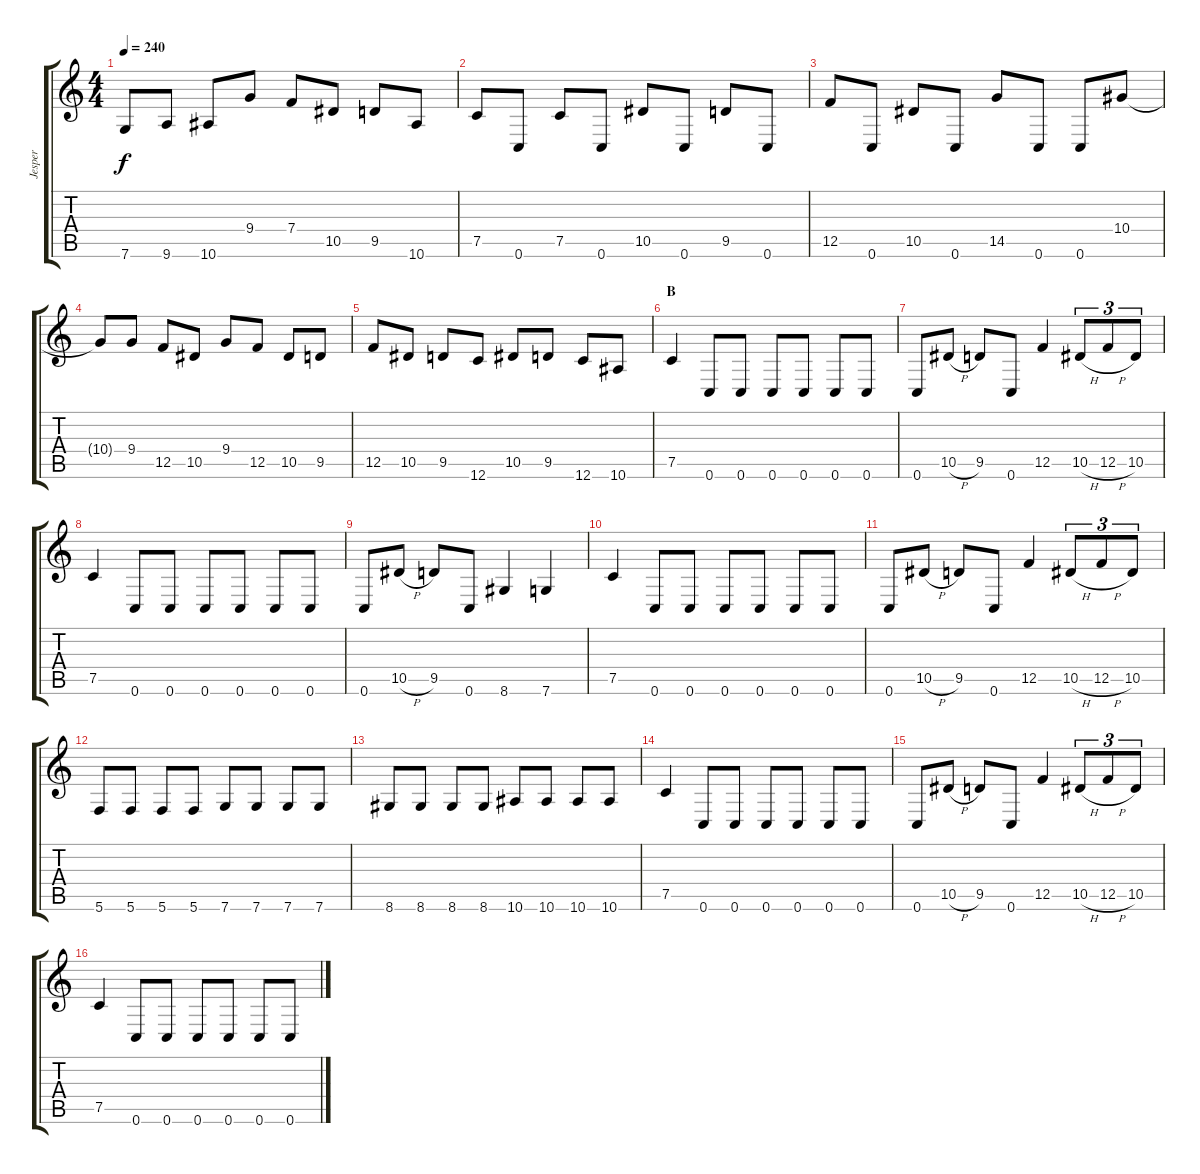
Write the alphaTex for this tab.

\track ("Jesper" "Jesper") {instrument distortionguitar}
\staff {score tabs}
\tuning (C4 G3 Eb3 Bb2 F2 C2) {hide}
\ts (4 4)
\tempo 240
\clef g2
\ks c
7.6.8{dy f} 9.6.8 10.6.8 9.4.8 7.4.8 10.5.8 9.5.8 10.6.8 |
7.5.8 0.6.8 7.5.8 0.6.8 10.5.8 0.6.8 9.5.8 0.6.8 |
12.5.8 0.6.8 10.5.8 0.6.8 14.5.8 0.6.8 0.6.8 10.4.8 |
10.4{t}.8 9.4.8 12.5.8 10.5.8 9.4.8 12.5.8 10.5.8 9.5.8 |
12.5.8 10.5.8 9.5.8 12.6.8 10.5.8 9.5.8 12.6.8 10.6.8 |
\section ("" "B")
7.5.4 0.6.8 0.6.8 0.6.8 0.6.8 0.6.8 0.6.8 |
0.6.8 10.5{h}.8 9.5.8 0.6.8 12.5.4 10.5{h}.8{tu (3 2)} 12.5{h}.8{tu (3 2)} 10.5.8{tu (3 2)} |
7.5.4 0.6.8 0.6.8 0.6.8 0.6.8 0.6.8 0.6.8 |
0.6.8 10.5{h}.8 9.5.8 0.6.8 8.6.4 7.6.4 |
7.5.4 0.6.8 0.6.8 0.6.8 0.6.8 0.6.8 0.6.8 |
0.6.8 10.5{h}.8 9.5.8 0.6.8 12.5.4 10.5{h}.8{tu (3 2)} 12.5{h}.8{tu (3 2)} 10.5.8{tu (3 2)} |
5.6.8 5.6.8 5.6.8 5.6.8 7.6.8 7.6.8 7.6.8 7.6.8 |
8.6.8 8.6.8 8.6.8 8.6.8 10.6.8 10.6.8 10.6.8 10.6.8 |
7.5.4 0.6.8 0.6.8 0.6.8 0.6.8 0.6.8 0.6.8 |
0.6.8 10.5{h}.8 9.5.8 0.6.8 12.5.4 10.5{h}.8{tu (3 2)} 12.5{h}.8{tu (3 2)} 10.5.8{tu (3 2)} |
7.5.4 0.6.8 0.6.8 0.6.8 0.6.8 0.6.8 0.6.8
